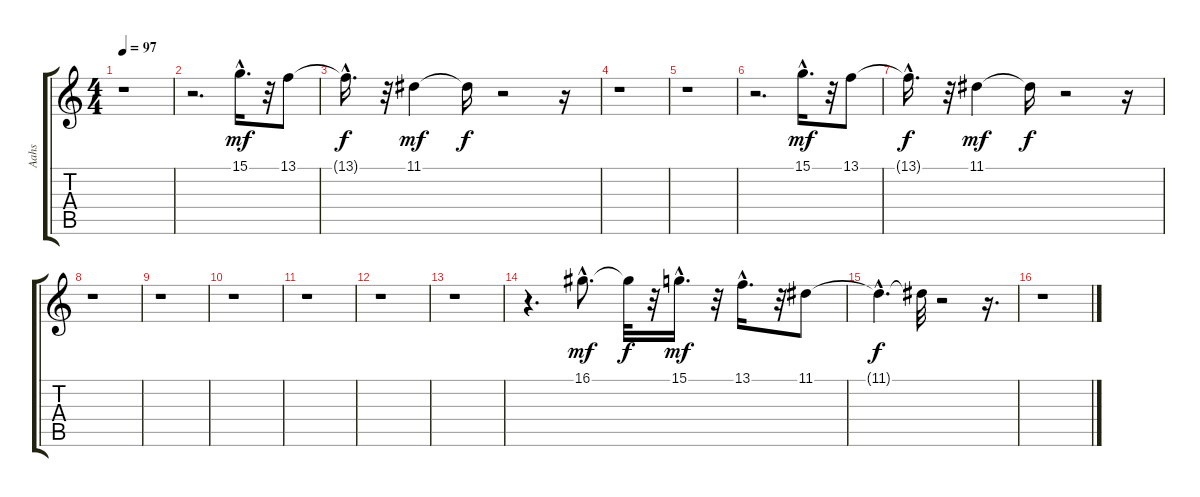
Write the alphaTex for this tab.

\track ("Aahs" "Aahs") {instrument choiraahs}
\staff {score tabs}
\tuning (E4 B3 G3 D3 A2 E2) {hide}
\ts (4 4)
\tempo 97
\clef g2
\ks c
r.1{dy f} |
r.2{d} 15.1{hac}.16{d dy mf} r.32 13.1.8 |
13.1{hac t}.16{d dy f} r.32 11.1.4{dy mf} 11.1{t}.16{dy f} r.2 r.16 |
r.1 |
r.1 |
r.2{d} 15.1{hac}.16{d dy mf} r.32 13.1.8 |
13.1{hac t}.16{d dy f} r.32 11.1.4{dy mf} 11.1{t}.16{dy f} r.2 r.16 |
r.1 |
r.1 |
r.1 |
r.1 |
r.1 |
r.1 |
r.4{d} 16.1{hac}.8{d dy mf} 16.1{t}.32{dy f} r.32 15.1{hac}.16{d dy mf} r.32 13.1{hac}.16{d} r.32 11.1.8 |
11.1{hac t}.4{d dy f} 11.1{t}.32 r.2 r.16{d} |
r.1
